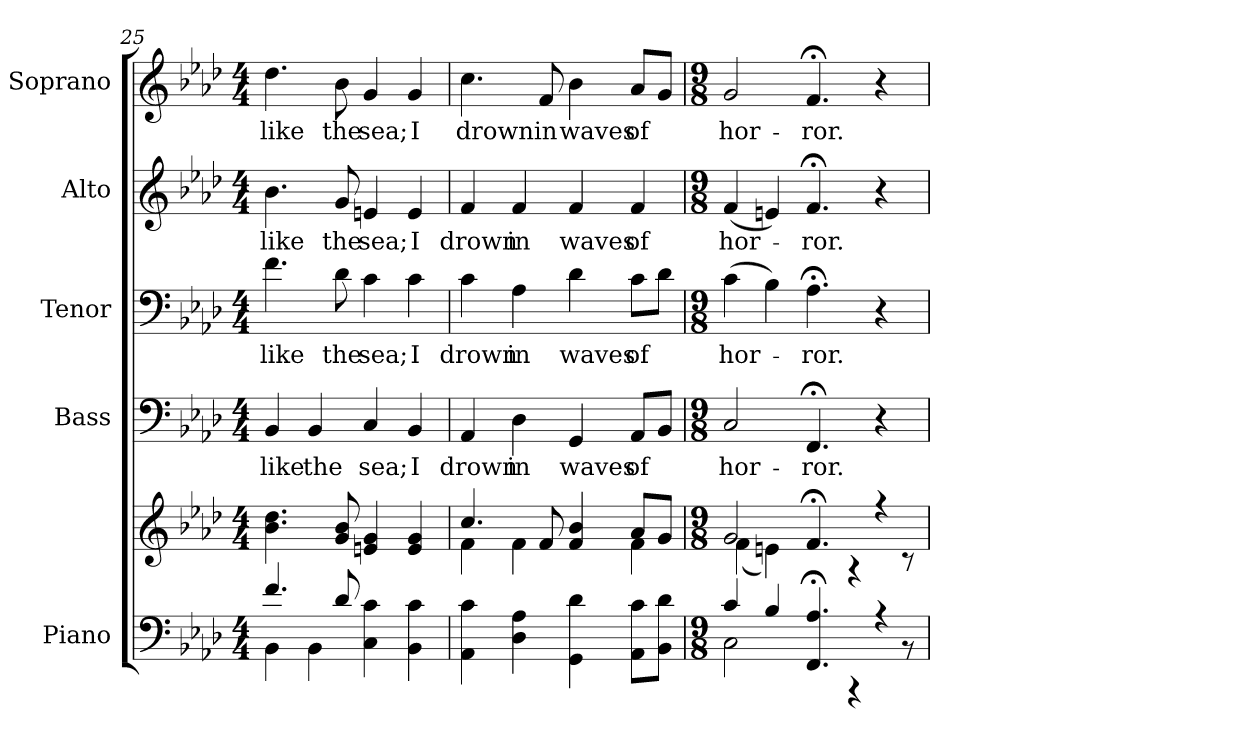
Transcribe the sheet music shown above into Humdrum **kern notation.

**kern	**kern	**kern	**text	**kern	**text	**kern	**text	**kern	**text
*part5	*part5	*part4	*part4	*part3	*part3	*part2	*part2	*part1	*part1
*staff6	*staff5	*staff4	*staff4	*staff3	*staff3	*staff2	*staff2	*staff1	*staff1
*I"Piano	*	*I"Bass	*	*I"Tenor	*	*I"Alto	*	*I"Soprano	*
*I'Pno.	*	*I'B.	*	*I'T.	*	*I'A.	*	*I'S.	*
*clefF4	*clefG2	*clefF4	*	*clefF4	*	*clefG2	*	*clefG2	*
*k[b-e-a-d-]	*k[b-e-a-d-]	*k[b-e-a-d-]	*	*k[b-e-a-d-]	*	*k[b-e-a-d-]	*	*k[b-e-a-d-]	*
*A-:	*A-:	*A-:	*	*A-:	*	*A-:	*	*A-:	*
*M4/4	*M4/4	*M4/4	*	*M4/4	*	*M4/4	*	*M4/4	*
=25	=25	=25	=25	=25	=25	=25	=25	=25	=25
*^	*	*	*	*	*	*	*	*	*
!	!	!	!	!LO:LY:b:color=#000000	!	!	!	!	!	!
!	!	!	!	!	!	!LO:LY:b:color=#000000	!	!	!	!
!	!	!	!	!	!	!	!	!LO:LY:b:color=#000000	!	!
!	!	!	!	!	!	!	!	!	!	!LO:LY:b:color=#000000
4.fi/	4BB-i\	4.b-i\ 4.dd-i	4BB-i/	like	4.fi\	like	4.b-i\	like	4.dd-i\	like
!	!	!	!	!LO:LY:b:color=#000000	!	!	!	!	!	!
.	4BB-i\	.	4BB-i/	the	.	.	.	.	.	.
!	!	!	!	!	!	!LO:LY:b:color=#000000	!	!	!	!
!	!	!	!	!	!	!	!	!LO:LY:b:color=#000000	!	!
!	!	!	!	!	!	!	!	!	!	!LO:LY:b:color=#000000
8d-i/	.	8gi/ 8b-i	.	.	8d-i\	the	8gi/	the	8b-i\	the
!	!	!	!	!LO:LY:b:color=#000000	!	!	!	!	!	!
!	!	!	!	!	!	!LO:LY:b:color=#000000	!	!	!	!
!	!	!	!	!	!	!	!	!LO:LY:b:color=#000000	!	!
!	!	!	!	!	!	!	!	!	!	!LO:LY:b:color=#000000
4Ci\ 4ci	2ryy	4eni/ 4gi	4Ci/	sea;	4ci\	sea;	4eni/	sea;	4gi/	sea;
!	!	!	!	!LO:LY:b:color=#000000	!	!	!	!	!	!
!	!	!	!	!	!	!LO:LY:b:color=#000000	!	!	!	!
!	!	!	!	!	!	!	!	!LO:LY:b:color=#000000	!	!
!	!	!	!	!	!	!	!	!	!	!LO:LY:b:color=#000000
4BB-i\ 4ci	.	4ei/ 4gi	4BB-i/	I	4ci\	I	4ei/	I	4gi/	I
*v	*v	*	*	*	*	*	*	*	*	*
!!LO:PB:g=z
=26	=26	=26	=26	=26	=26	=26	=26	=26	=26
*	*^	*	*	*	*	*	*	*	*
!	!	!	!	!LO:LY:b:color=#000000	!	!	!	!	!	!
!	!	!	!	!	!	!LO:LY:b:color=#000000	!	!	!	!
!	!	!	!	!	!	!	!	!LO:LY:b:color=#000000	!	!
!	!	!	!	!	!	!	!	!	!	!LO:LY:b:color=#000000
4AA-i\ 4ci	4.cci/	4fi\	4AA-i/	drown	4ci\	drown	4fi/	drown	4.cci\	drown
!	!	!	!	!LO:LY:b:color=#000000	!	!	!	!	!	!
!	!	!	!	!	!	!LO:LY:b:color=#000000	!	!	!	!
!	!	!	!	!	!	!	!	!LO:LY:b:color=#000000	!	!
4D-i\ 4A-i	.	4fi\	4D-i\	in	4A-i\	in	4fi/	in	.	.
!	!	!	!	!	!	!	!	!	!	!LO:LY:b:color=#000000
.	8fi/	.	.	.	.	.	.	.	8fi/	in
!	!	!	!	!LO:LY:b:color=#000000	!	!	!	!	!	!
!	!	!	!	!	!	!LO:LY:b:color=#000000	!	!	!	!
!	!	!	!	!	!	!	!	!LO:LY:b:color=#000000	!	!
!	!	!	!	!	!	!	!	!	!	!LO:LY:b:color=#000000
4GGi\ 4d-i	4fi/ 4b-i	4ryy	4GGi/	waves	4d-i\	waves	4fi/	waves	4b-i\	waves
!	!	!	!	!LO:LY:b:color=#000000	!	!	!	!	!	!
!	!	!	!	!	!	!LO:LY:b:color=#000000	!	!	!	!
!	!	!	!	!	!	!	!	!LO:LY:b:color=#000000	!	!
!	!	!	!	!	!	!	!	!	!	!LO:LY:b:color=#000000
8AA-i\ 8ciL	8a-i/L	4fi\	8AA-i/L	of	8ci\L	of	4fi/	of	8a-i/L	of
8BB-i\ 8d-iJ	8gi/J	.	8BB-i/J	.	8d-i\J	.	.	.	8gi/J	.
=27	=27	=27	=27	=27	=27	=27	=27	=27	=27	=27
*M9/8	*M9/8	*	*M9/8	*	*M9/8	*	*M9/8	*	*M9/8	*
*^	*	*	*	*	*	*	*	*	*	*
!	!	!	!	!	!LO:LY:b:color=#000000	!	!	!	!	!	!
!	!	!	!	!	!	!	!LO:LY:b:color=#000000	!	!	!	!
!	!	!	!	!	!	!	!	!	!LO:LY:b:color=#000000	!	!
!	!	!	!	!	!	!	!	!	!	!	!LO:LY:b:color=#000000
4ci/	2Ci\	2gi/	(4fi\	2Ci/	hor-	(4ci\	hor-	(4fi/	hor-	2gi/	hor-
4B-i/	.	.	4eni\)	.	.	4B-i\)	.	4eni/)	.	.	.
!	!	!	!	!	!LO:LY:b:color=#000000	!	!	!	!	!	!
!	!	!	!	!	!	!	!LO:LY:b:color=#000000	!	!	!	!
!	!	!	!	!	!	!	!	!	!LO:LY:b:color=#000000	!	!
!	!	!	!	!	!	!	!	!	!	!	!LO:LY:b:color=#000000
4.FFi/; 4.A-i;	4ryy	4.f;i/	4ryy	4.FF;i/	-ror.	4.A-;i\	-ror.	4.f;i/	-ror.	4.f;i/	-ror.
.	4r	.	4r	.	.	.	.	.	.	.	.
4r	.	4r	.	4r	.	4r	.	4r	.	4r	.
.	8r	.	8r	.	.	.	.	.	.	.	.
*v	*v	*	*	*	*	*	*	*	*	*	*
*	*v	*v	*	*	*	*	*	*	*	*
=	=	=	=	=	=	=	=	=	=
*-	*-	*-	*-	*-	*-	*-	*-	*-	*-
